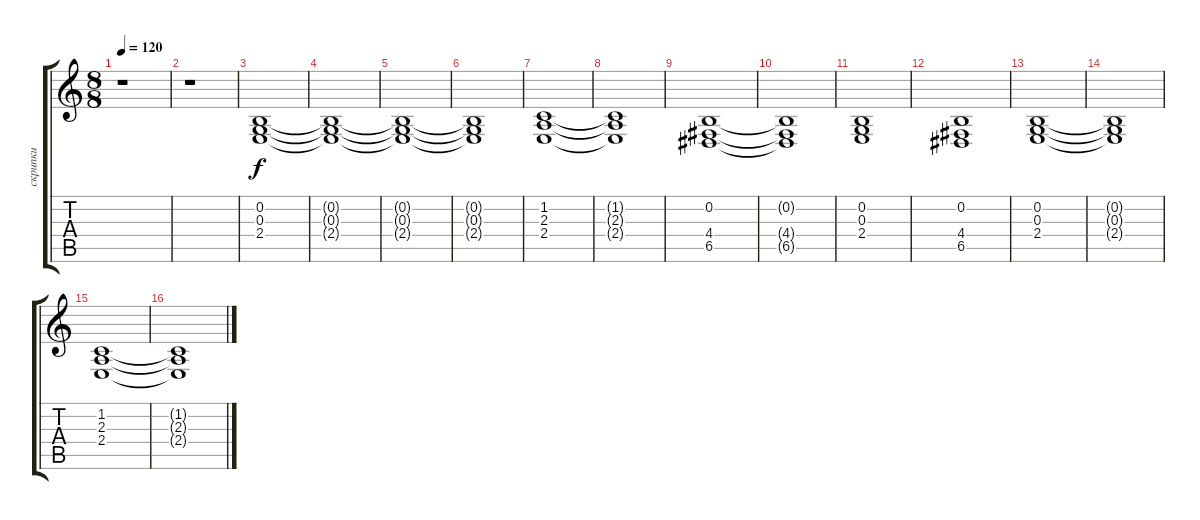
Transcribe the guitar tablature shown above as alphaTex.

\track ("скрипки" "скрипки") {instrument synthstrings1}
\staff {score tabs}
\tuning (E4 B3 G3 D3 A2 E2) {hide}
\ts (8 8)
\tempo 120
\clef g2
\ks c
r.1{dy f instrument synthstrings1} |
r.1 |
(0.2 0.3 2.4).1 |
(0.2{t} 0.3{t} 2.4{t}).1 |
(0.2{t} 0.3{t} 2.4{t}).1 |
(0.2{t} 0.3{t} 2.4{t}).1 |
(1.2 2.3 2.4).1 |
(1.2{t} 2.3{t} 2.4{t}).1 |
(0.2 4.4 6.5).1 |
(0.2{t} 4.4{t} 6.5{t}).1 |
(0.2 0.3 2.4).1 |
(0.2 4.4 6.5).1 |
(0.2 0.3 2.4).1 |
(0.2{t} 0.3{t} 2.4{t}).1 |
(1.2 2.3 2.4).1 |
(1.2{t} 2.3{t} 2.4{t}).1
